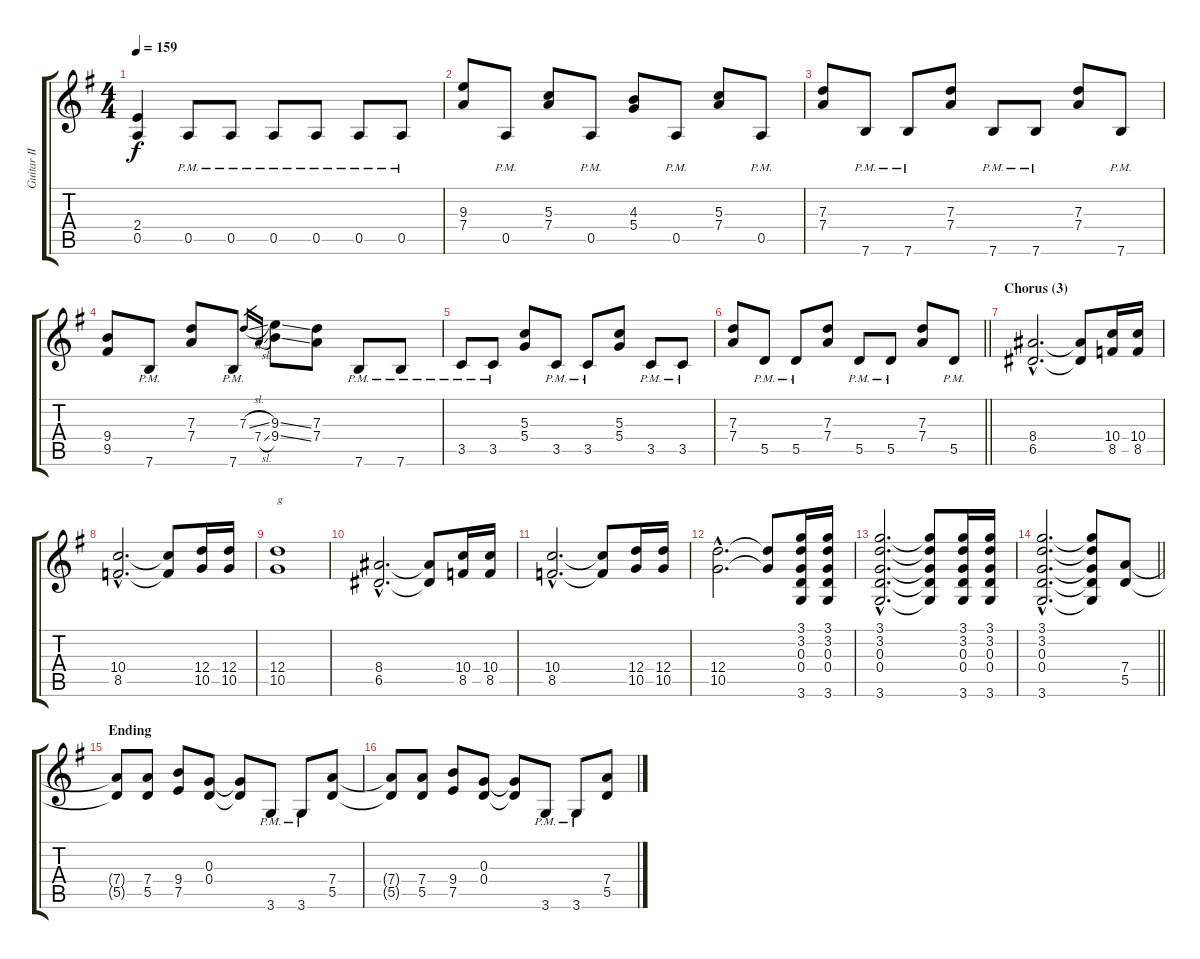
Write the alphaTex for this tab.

\track ("Guitar II" "Guitar II") {instrument distortionguitar}
\staff {score tabs}
\tuning (E4 B3 G3 D3 A2 E2) {hide}
\ts (4 4)
\tempo 159
\clef g2
\ks g
(2.4 0.5).4{dy f} 0.5{pm}.8 0.5{pm}.8 0.5{pm}.8 0.5{pm}.8 0.5{pm}.8 0.5{pm}.8 |
(9.3 7.4).8 0.5{pm}.8 (5.3 7.4).8 0.5{pm}.8 (4.3 5.4).8 0.5{pm}.8 (5.3 7.4).8 0.5{pm}.8 |
(7.3 7.4).8 7.6{pm}.8 7.6{pm}.8 (7.3 7.4).8 7.6{pm}.8 7.6{pm}.8 (7.3 7.4).8 7.6{pm}.8 |
(9.4 9.5).8 7.6{pm}.8 (7.3 7.4).8 7.6{pm}.8 7.3{sl}.16{gr} 7.4{sl}.16{gr} (9.3{ss} 9.4{ss}).8 (7.3 7.4).8 7.6{pm}.8 7.6{pm}.8 |
3.5{pm}.8 3.5{pm}.8 (5.3 5.4).8 3.5{pm}.8 3.5{pm}.8 (5.3 5.4).8 3.5{pm}.8 3.5{pm}.8 |
\barLineRight lightlight
(7.3 7.4).8 5.5{pm}.8 5.5{pm}.8 (7.3 7.4).8 5.5{pm}.8 5.5{pm}.8 (7.3 7.4).8 5.5{pm}.8 |
\section ("" "Chorus (3)")
(8.4{hac} 6.5{hac}).2{d} (8.4{t} 6.5{t}).8 (10.4 8.5).16 (10.4 8.5).16 |
(10.4{hac} 8.5{hac}).2{d} (10.4{t} 8.5{t}).8 (12.4 10.5).16 (12.4 10.5).16 |
(12.4 10.5).1{txt "g"} |
(8.4{hac} 6.5{hac}).2{d} (8.4{t} 6.5{t}).8 (10.4 8.5).16 (10.4 8.5).16 |
(10.4{hac} 8.5{hac}).2{d} (10.4{t} 8.5{t}).8 (12.4 10.5).16 (12.4 10.5).16 |
(12.4{hac} 10.5{hac}).2{d} (12.4{t} 10.5{t}).8 (3.1 3.2 0.3 0.4 3.6).16 (3.1 3.2 0.3 0.4 3.6).16 |
(3.1{hac} 3.2{hac} 0.3{hac} 0.4{hac} 3.6{hac}).2{d} (3.1{t} 3.2{t} 0.3{t} 0.4{t} 3.6{t}).8 (3.1 3.2 0.3 0.4 3.6).16 (3.1 3.2 0.3 0.4 3.6).16 |
\barLineRight lightlight
(3.1{hac} 3.2{hac} 0.3{hac} 0.4{hac} 3.6{hac}).2{d} (3.1{t} 3.2{t} 0.3{t} 0.4{t} 3.6{t}).8 (7.4 5.5).8 |
\section ("" "Ending")
(7.4{t} 5.5{t}).8 (7.4 5.5).8 (9.4 7.5).8 (0.3 0.4).8 (0.3{t} 0.4{t}).8 3.6{pm}.8 3.6{pm}.8 (7.4 5.5).8 |
(7.4{t} 5.5{t}).8 (7.4 5.5).8 (9.4 7.5).8 (0.3 0.4).8 (0.3{t} 0.4{t}).8 3.6{pm}.8 3.6{pm}.8 (7.4 5.5).8
